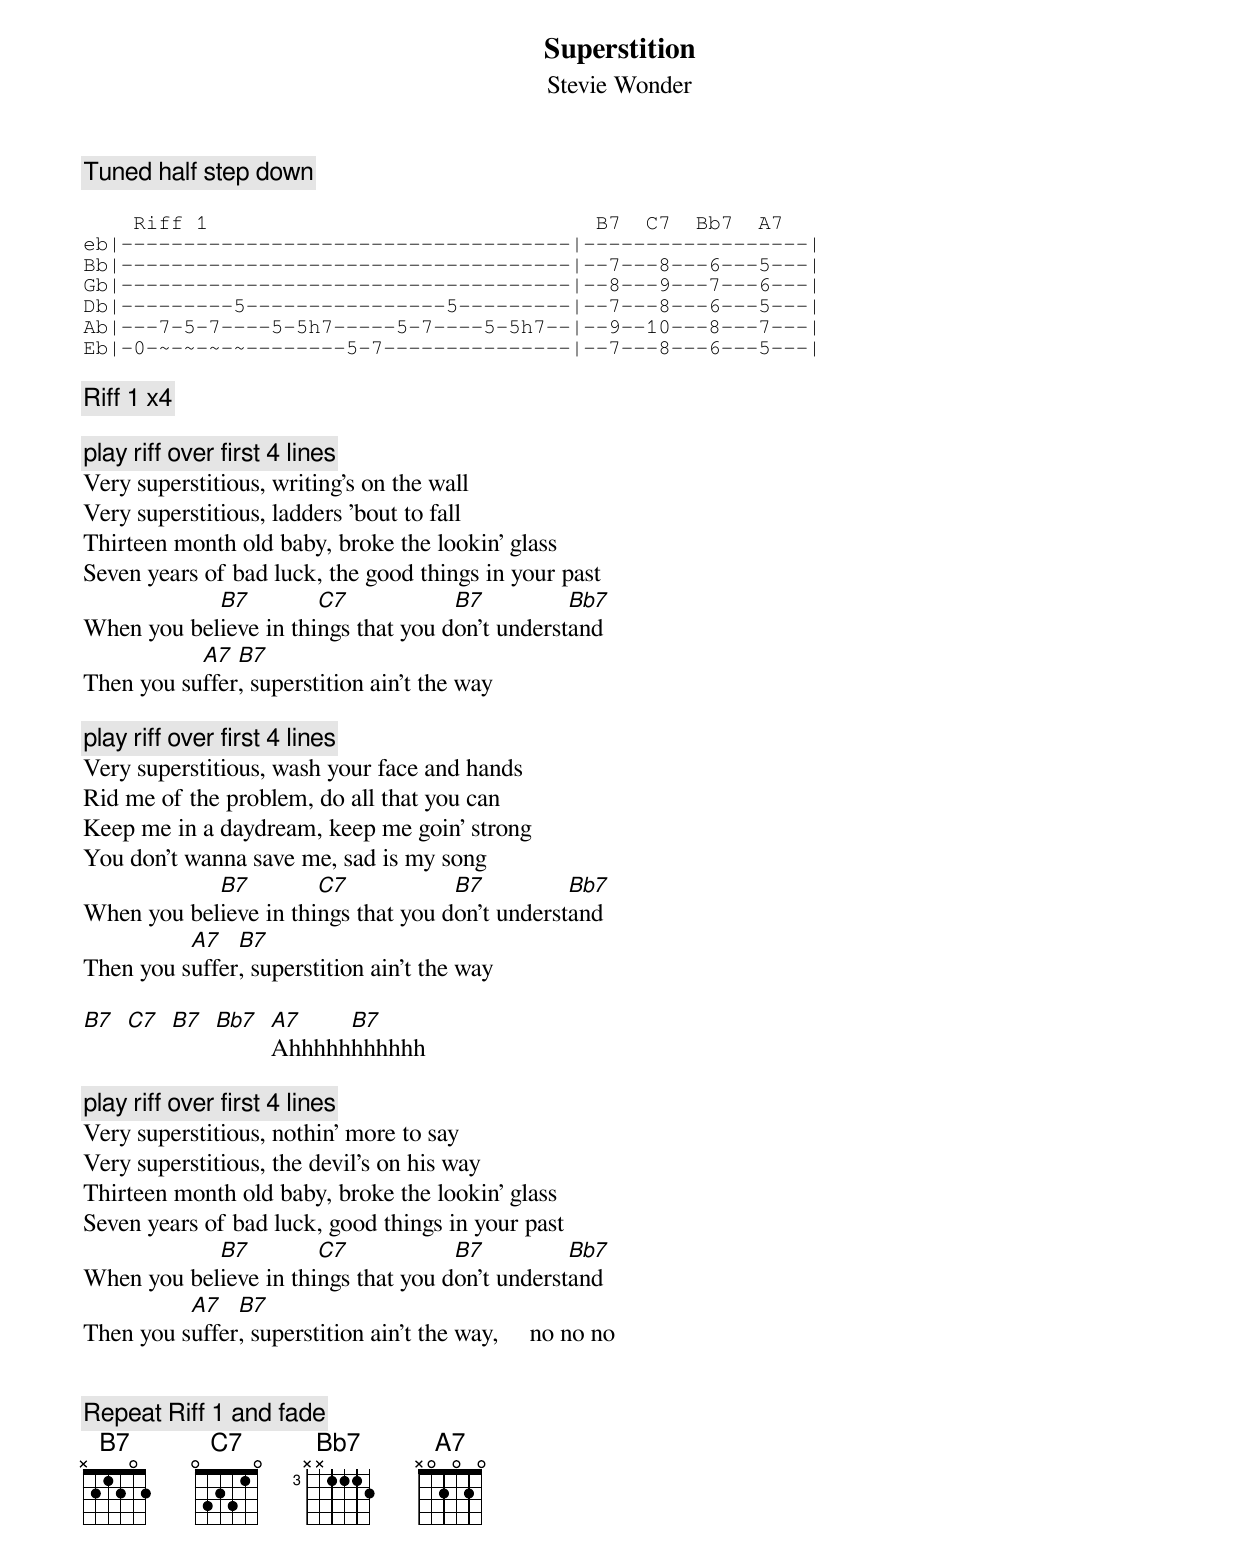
{title: Superstition}
{subtitle: Stevie Wonder}
{c:Tuned half step down}

{sot}
    Riff 1                               B7  C7  Bb7  A7
eb|------------------------------------|------------------|
Bb|------------------------------------|--7---8---6---5---|
Gb|------------------------------------|--8---9---7---6---|
Db|---------5----------------5---------|--7---8---6---5---|
Ab|---7-5-7----5-5h7-----5-7----5-5h7--|--9--10---8---7---|
Eb|-0-~-~-~-~--------5-7---------------|--7---8---6---5---|
{eot}

{c:Riff 1 x4}

{c:  play riff over first 4 lines}
Very superstitious, writing's on the wall
Very superstitious, ladders 'bout to fall
Thirteen month old baby, broke the lookin' glass
Seven years of bad luck, the good things in your past
When you bel[B7]ieve in thi[C7]ngs that you d[B7]on't underst[Bb7]and
Then you su[A7]ffer[B7], superstition ain't the way

{c:  play riff over first 4 lines}
Very superstitious, wash your face and hands
Rid me of the problem, do all that you can
Keep me in a daydream, keep me goin' strong
You don't wanna save me, sad is my song
When you bel[B7]ieve in thi[C7]ngs that you d[B7]on't underst[Bb7]and
Then you s[A7]uffer[B7], superstition ain't the way

[B7]  [C7]  [B7]  [Bb7]  [A7]Ahhhhh[B7]hhhhhh

{c:  play riff over first 4 lines}
Very superstitious, nothin' more to say
Very superstitious, the devil's on his way
Thirteen month old baby, broke the lookin' glass
Seven years of bad luck, good things in your past
When you bel[B7]ieve in thi[C7]ngs that you d[B7]on't underst[Bb7]and
Then you s[A7]uffer[B7], superstition ain't the way,     no no no


{c:Repeat Riff 1 and fade}
